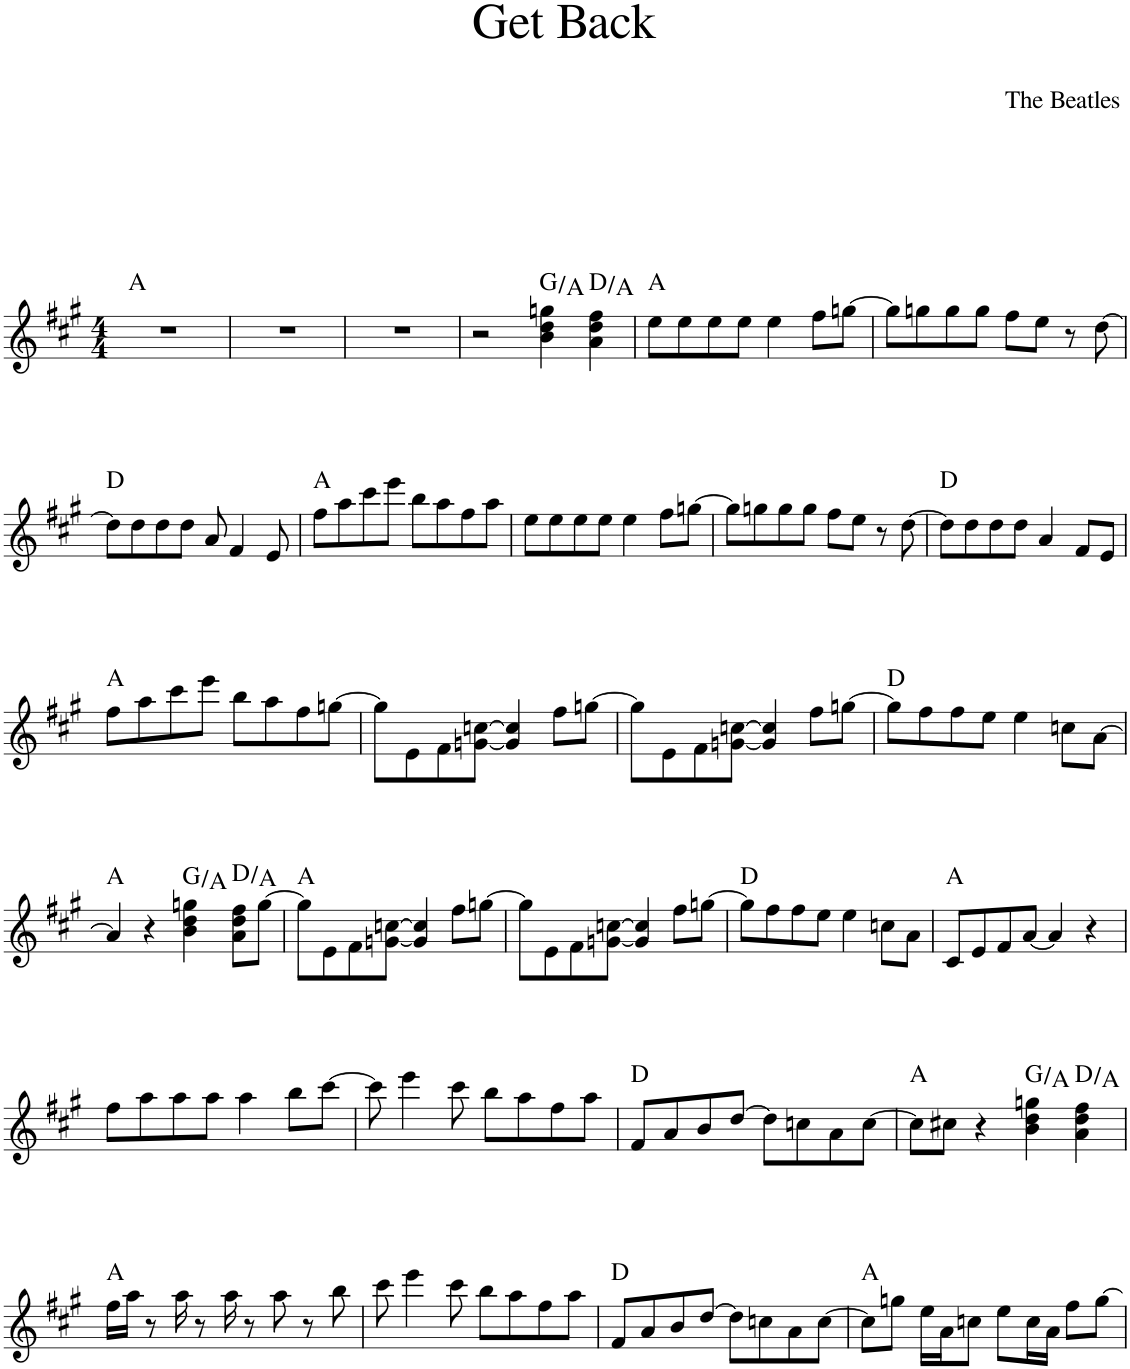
**kern	**harte
*part1	*part1
*staff1	*
*I"Piano	*
*I'Pno.	*
*clefG2	*
*k[f#c#g#]	*
*M4/4	*
=1	=1
1r	A:maj
=2	=2
1r	.
=3	=3
1r	.
=4	=4
2r	.
4b\ 4dd\ 4ggn\	G:maj/2
4a\ 4dd\ 4ff#\	D:maj/5
=5	=5
8ee\L	A:maj
8ee\	.
8ee\	.
8ee\J	.
4ee\	.
8ff#\L	.
[8ggn\J	.
=6	=6
8gg\L]	.
8ggn\	.
8gg\	.
8gg\J	.
8ff#\L	.
8ee\J	.
8r	.
[8dd\	.
!!LO:LB:g=z
=7	=7
8dd\L]	D:maj
8dd\	.
8dd\	.
8dd\J	.
8a/	.
4f#/	.
8e/	.
=8	=8
8ff#\L	A:maj
8aa\	.
8ccc#\	.
8eee\J	.
8bb\L	.
8aa\	.
8ff#\	.
8aa\J	.
=9	=9
8ee\L	.
8ee\	.
8ee\	.
8ee\J	.
4ee\	.
8ff#\L	.
[8ggn\J	.
=10	=10
8gg\L]	.
8ggn\	.
8gg\	.
8gg\J	.
8ff#\L	.
8ee\J	.
8r	.
[8dd\	.
=11	=11
8dd\L]	D:maj
8dd\	.
8dd\	.
8dd\J	.
4a/	.
8f#/L	.
8e/J	.
!!LO:LB:g=z
=12	=12
8ff#\L	A:maj
8aa\	.
8ccc#\	.
8eee\J	.
8bb\L	.
8aa\	.
8ff#\	.
[8ggn\J	.
=13	=13
8gg\L]	.
8e\	.
8f#\	.
[8gn\ [8ccn\J	.
4g/] 4cc/]	.
8ff#\L	.
[8ggn\J	.
=14	=14
8gg\L]	.
8e\	.
8f#\	.
[8gn\ [8ccn\J	.
4g/] 4cc/]	.
8ff#\L	.
[8ggn\J	.
=15	=15
8gg\L]	D:maj
8ff#\	.
8ff#\	.
8ee\J	.
4ee\	.
8ccn\L	.
[8a\J	.
!!LO:LB:g=z
=16	=16
4a/]	A:maj
4r	.
4b\ 4dd\ 4ggn\	G:maj/2
8a\ 8dd\ 8ff#\L	D:maj/5
[8gg\J	.
=17	=17
8gg\L]	A:maj
8e\	.
8f#\	.
[8gn\ [8ccn\J	.
4g/] 4cc/]	.
8ff#\L	.
[8ggn\J	.
=18	=18
8gg\L]	.
8e\	.
8f#\	.
[8gn\ [8ccn\J	.
4g/] 4cc/]	.
8ff#\L	.
[8ggn\J	.
=19	=19
8gg\L]	D:maj
8ff#\	.
8ff#\	.
8ee\J	.
4ee\	.
8ccn\L	.
8a\J	.
=20	=20
8c#/L	A:maj
8e/	.
8f#/	.
[8a/J	.
4a/]	.
4r	.
!!LO:LB:g=z
=21	=21
8ff#\L	.
8aa\	.
8aa\	.
8aa\J	.
4aa\	.
8bb\L	.
[8ccc#\J	.
=22	=22
8ccc#\]	.
4eee\	.
8ccc#\	.
8bb\L	.
8aa\	.
8ff#\	.
8aa\J	.
=23	=23
8f#/L	D:maj
8a/	.
8b/	.
[8dd/J	.
8dd\L]	.
8ccn\	.
8a\	.
[8cc\J	.
=24	=24
8cc\L]	A:maj
8cc#X\J	.
4r	.
4b\ 4dd\ 4ggn\	G:maj/2
4a\ 4dd\ 4ff#\	D:maj/5
!!LO:LB:g=z
=25	=25
16ff#\LL	A:maj
16aa\JJ	.
8r	.
16aa\	.
8r	.
16aa\	.
8r	.
8aa\	.
8r	.
8bb\	.
=26	=26
8ccc#\	.
4eee\	.
8ccc#\	.
8bb\L	.
8aa\	.
8ff#\	.
8aa\J	.
=27	=27
8f#/L	D:maj
8a/	.
8b/	.
[8dd/J	.
8dd\L]	.
8ccn\	.
8a\	.
[8cc\J	.
=28	=28
8cc\L]	A:maj
8ggn\J	.
16ee\LL	.
16a\J	.
8ccn\J	.
8ee\L	.
16cc\L	.
16a\JJ	.
8ff#\L	.
[8gg\J	.
=	=
*-	*-
